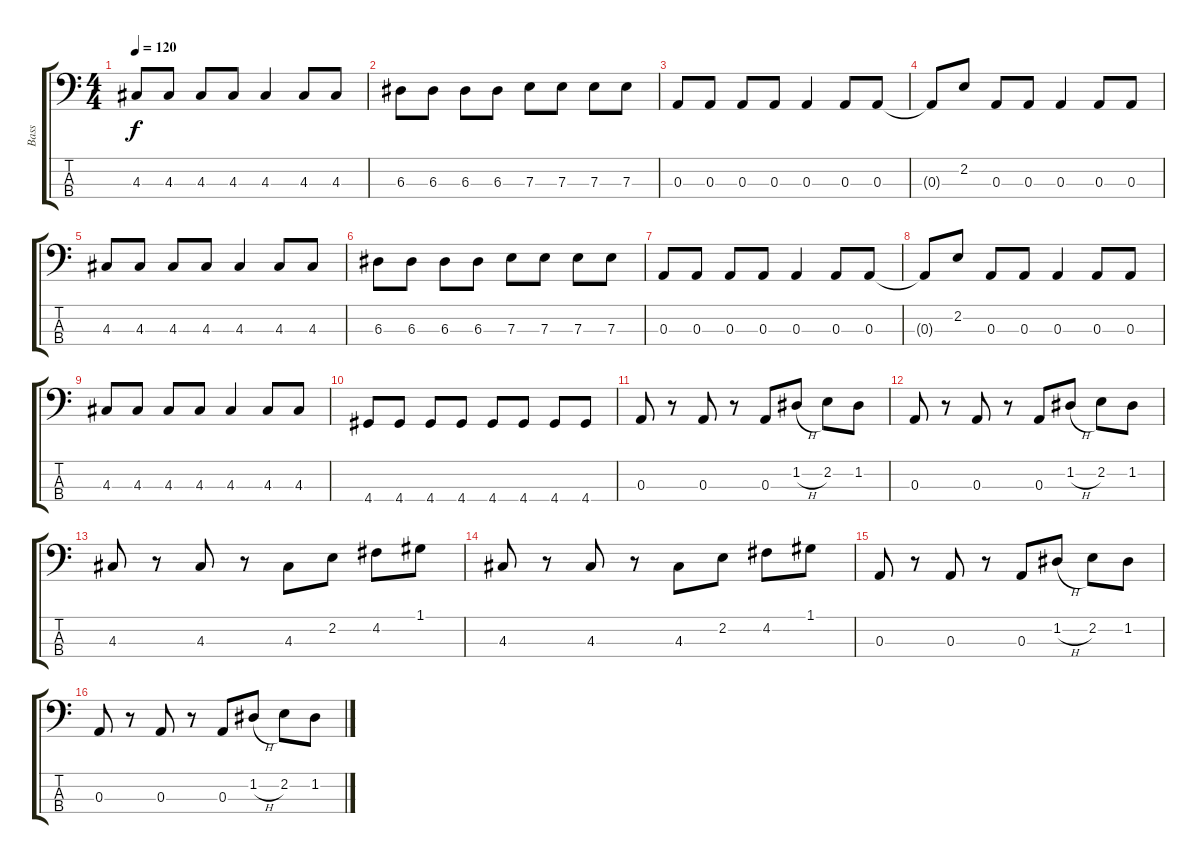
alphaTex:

\track ("Bass" "Bass") {instrument electricbasspick}
\staff {score tabs}
\tuning (G2 D2 A1 E1) {hide}
\ts (4 4)
\tempo 120
\clef f4
\ks c
4.3.8{dy f} 4.3.8 4.3.8 4.3.8 4.3.4 4.3.8 4.3.8 |
6.3.8 6.3.8 6.3.8 6.3.8 7.3.8 7.3.8 7.3.8 7.3.8 |
0.3.8 0.3.8 0.3.8 0.3.8 0.3.4 0.3.8 0.3.8 |
0.3{t}.8 2.2.8 0.3.8 0.3.8 0.3.4 0.3.8 0.3.8 |
4.3.8 4.3.8 4.3.8 4.3.8 4.3.4 4.3.8 4.3.8 |
6.3.8 6.3.8 6.3.8 6.3.8 7.3.8 7.3.8 7.3.8 7.3.8 |
0.3.8 0.3.8 0.3.8 0.3.8 0.3.4 0.3.8 0.3.8 |
0.3{t}.8 2.2.8 0.3.8 0.3.8 0.3.4 0.3.8 0.3.8 |
4.3.8 4.3.8 4.3.8 4.3.8 4.3.4 4.3.8 4.3.8 |
4.4.8 4.4.8 4.4.8 4.4.8 4.4.8 4.4.8 4.4.8 4.4.8 |
0.3.8 r.8 0.3.8 r.8 0.3.8 1.2{h}.8 2.2.8 1.2.8 |
0.3.8 r.8 0.3.8 r.8 0.3.8 1.2{h}.8 2.2.8 1.2.8 |
4.3.8 r.8 4.3.8 r.8 4.3.8 2.2.8 4.2.8 1.1.8 |
4.3.8 r.8 4.3.8 r.8 4.3.8 2.2.8 4.2.8 1.1.8 |
0.3.8 r.8 0.3.8 r.8 0.3.8 1.2{h}.8 2.2.8 1.2.8 |
0.3.8 r.8 0.3.8 r.8 0.3.8 1.2{h}.8 2.2.8 1.2.8
